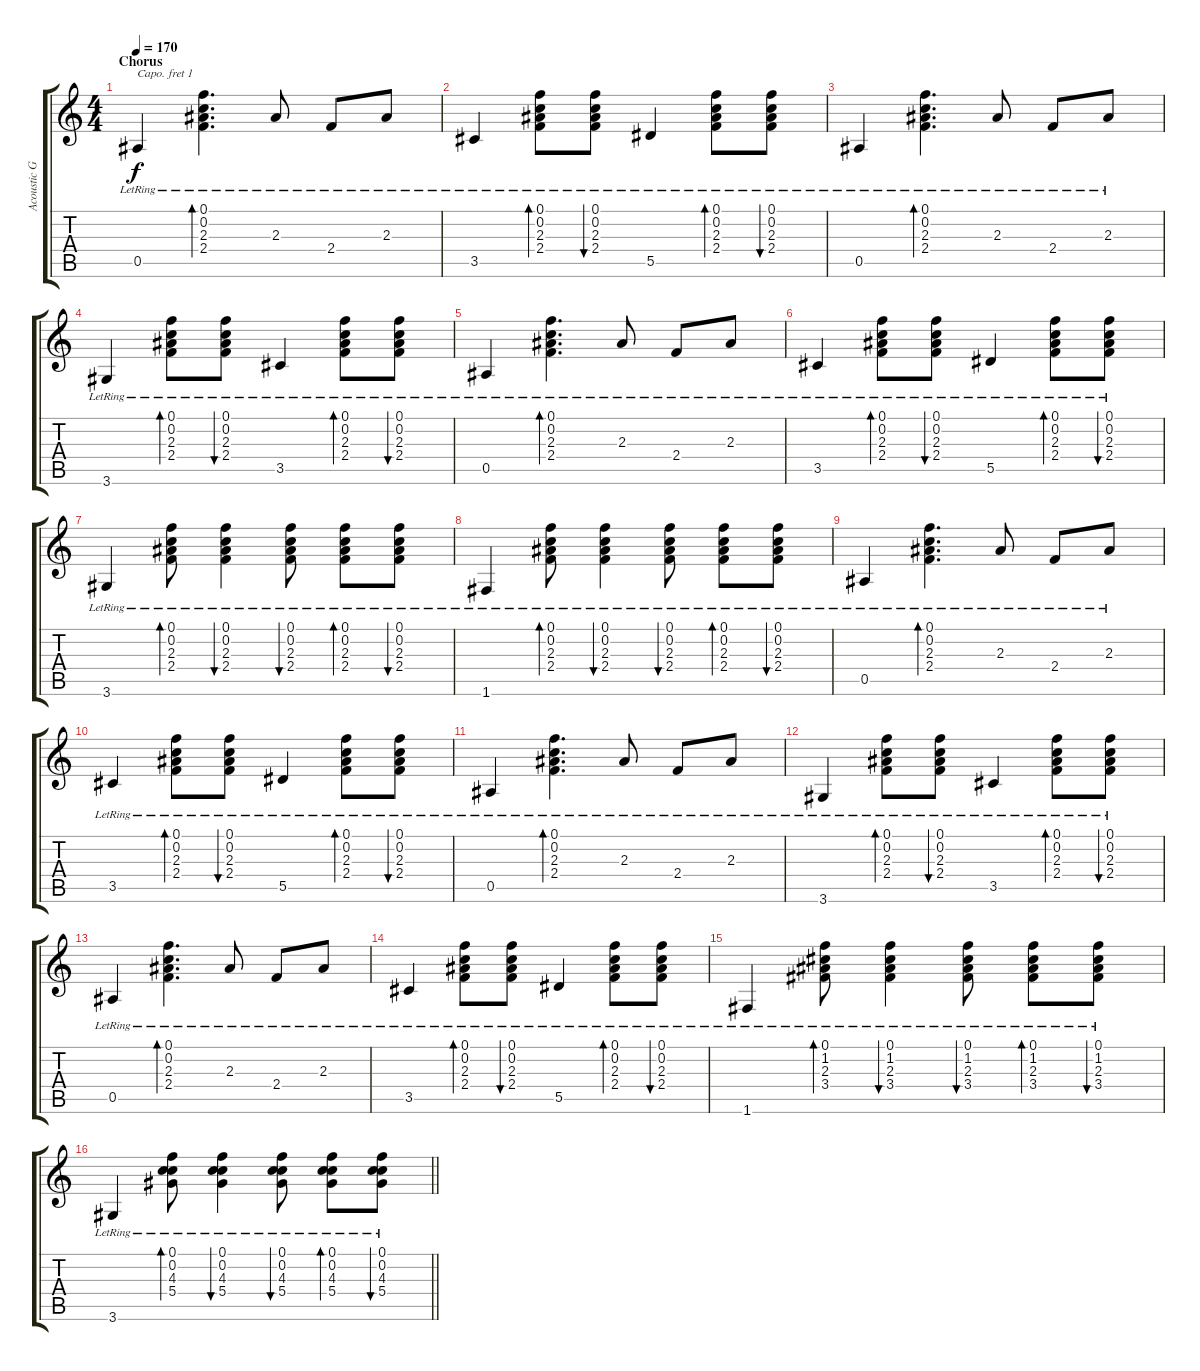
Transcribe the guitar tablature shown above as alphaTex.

\track ("Acoustic Guitar" "Acoustic G") {instrument acousticguitarsteel}
\staff {score tabs}
\capo 1
\tuning (E4 B3 G3 D3 A2 E2) {hide}
\ts (4 4)
\section ("" "Chorus")
\tempo 170
\clef g2
\ks c
0.5{lr}.4{dy f} (0.1{lr} 0.2{lr} 2.3 2.4{lr}).4{d bd 60} 2.3{lr}.8 2.4{lr}.8 2.3{lr}.8 |
3.5{lr}.4 (0.1{lr} 0.2{lr} 2.3{lr} 2.4{lr}).8{bd 60} (0.1{lr} 0.2{lr} 2.3{lr} 2.4{lr}).8{bu 60} 5.5{lr}.4 (0.1{lr} 0.2{lr} 2.3{lr} 2.4{lr}).8{bd 60} (0.1{lr} 0.2{lr} 2.3{lr} 2.4{lr}).8{bu 60} |
0.5{lr}.4 (0.1{lr} 0.2{lr} 2.3{lr} 2.4{lr}).4{d bd 60} 2.3{lr}.8 2.4{lr}.8 2.3{lr}.8 |
3.6{lr}.4 (0.1{lr} 0.2{lr} 2.3{lr} 2.4{lr}).8{bd 60} (0.1{lr} 0.2{lr} 2.3{lr} 2.4{lr}).8{bu 60} 3.5{lr}.4 (0.1{lr} 0.2{lr} 2.3{lr} 2.4{lr}).8{bd 60} (0.1{lr} 0.2{lr} 2.3{lr} 2.4{lr}).8{bu 60} |
0.5{lr}.4 (0.1{lr} 0.2{lr} 2.3 2.4{lr}).4{d bd 60} 2.3{lr}.8 2.4{lr}.8 2.3{lr}.8 |
3.5{lr}.4 (0.1{lr} 0.2{lr} 2.3{lr} 2.4{lr}).8{bd 60} (0.1{lr} 0.2{lr} 2.3{lr} 2.4{lr}).8{bu 60} 5.5{lr}.4 (0.1{lr} 0.2{lr} 2.3{lr} 2.4{lr}).8{bd 60} (0.1{lr} 0.2{lr} 2.3{lr} 2.4{lr}).8{bu 60} |
3.6{lr}.4 (0.1{lr} 0.2{lr} 2.3{lr} 2.4{lr}).8{bd 60} (0.1{lr} 0.2{lr} 2.3{lr} 2.4{lr}).4{bu 60} (0.1{lr} 0.2{lr} 2.3{lr} 2.4{lr}).8{bu 60} (0.1{lr} 0.2{lr} 2.3{lr} 2.4{lr}).8{bd 60} (0.1{lr} 0.2{lr} 2.3{lr} 2.4{lr}).8{bu 60} |
1.6{lr}.4 (0.1{lr} 0.2{lr} 2.3{lr} 2.4{lr}).8{bd 60} (0.1{lr} 0.2{lr} 2.3{lr} 2.4{lr}).4{bu 60} (0.1{lr} 0.2{lr} 2.3{lr} 2.4{lr}).8{bu 60} (0.1{lr} 0.2{lr} 2.3{lr} 2.4{lr}).8{bd 60} (0.1{lr} 0.2{lr} 2.3{lr} 2.4{lr}).8{bu 60} |
0.5{lr}.4 (0.1{lr} 0.2{lr} 2.3{lr} 2.4{lr}).4{d bd 60} 2.3{lr}.8 2.4{lr}.8 2.3{lr}.8 |
3.5{lr}.4 (0.1{lr} 0.2{lr} 2.3{lr} 2.4{lr}).8{bd 60} (0.1{lr} 0.2{lr} 2.3{lr} 2.4{lr}).8{bu 60} 5.5{lr}.4 (0.1{lr} 0.2{lr} 2.3{lr} 2.4{lr}).8{bd 60} (0.1{lr} 0.2{lr} 2.3{lr} 2.4{lr}).8{bu 60} |
0.5{lr}.4 (0.1{lr} 0.2{lr} 2.3{lr} 2.4{lr}).4{d bd 60} 2.3{lr}.8 2.4{lr}.8 2.3{lr}.8 |
3.6{lr}.4 (0.1{lr} 0.2{lr} 2.3{lr} 2.4{lr}).8{bd 60} (0.1{lr} 0.2{lr} 2.3{lr} 2.4{lr}).8{bu 60} 3.5{lr}.4 (0.1{lr} 0.2{lr} 2.3{lr} 2.4{lr}).8{bd 60} (0.1{lr} 0.2{lr} 2.3{lr} 2.4{lr}).8{bu 60} |
0.5{lr}.4 (0.1{lr} 0.2{lr} 2.3{lr} 2.4{lr}).4{d bd 60} 2.3{lr}.8 2.4{lr}.8 2.3{lr}.8 |
3.5{lr}.4 (0.1{lr} 0.2{lr} 2.3{lr} 2.4{lr}).8{bd 60} (0.1{lr} 0.2{lr} 2.3{lr} 2.4{lr}).8{bu 60} 5.5{lr}.4 (0.1{lr} 0.2{lr} 2.3{lr} 2.4{lr}).8{bd 60} (0.1{lr} 0.2{lr} 2.3{lr} 2.4{lr}).8{bu 60} |
1.6{lr}.4 (0.1{lr} 1.2{lr} 2.3{lr} 3.4).8{bd 60} (0.1{lr} 1.2{lr} 2.3{lr} 3.4{lr}).4{bu 60} (0.1{lr} 1.2{lr} 2.3{lr} 3.4{lr}).8{bu 60} (0.1{lr} 1.2{lr} 2.3{lr} 3.4{lr}).8{bd 60} (0.1{lr} 1.2{lr} 2.3{lr} 3.4{lr}).8{bu 60} |
\barLineRight lightlight
3.6{lr}.4 (0.1{lr} 0.2{lr} 4.3{lr} 5.4{lr}).8{bd 60} (0.1{lr} 0.2{lr} 4.3{lr} 5.4{lr}).4{bu 60} (0.1{lr} 0.2{lr} 4.3{lr} 5.4{lr}).8{bu 60} (0.1{lr} 0.2{lr} 4.3{lr} 5.4{lr}).8{bd 60} (0.1{lr} 0.2{lr} 4.3{lr} 5.4{lr}).8{bu 60}
